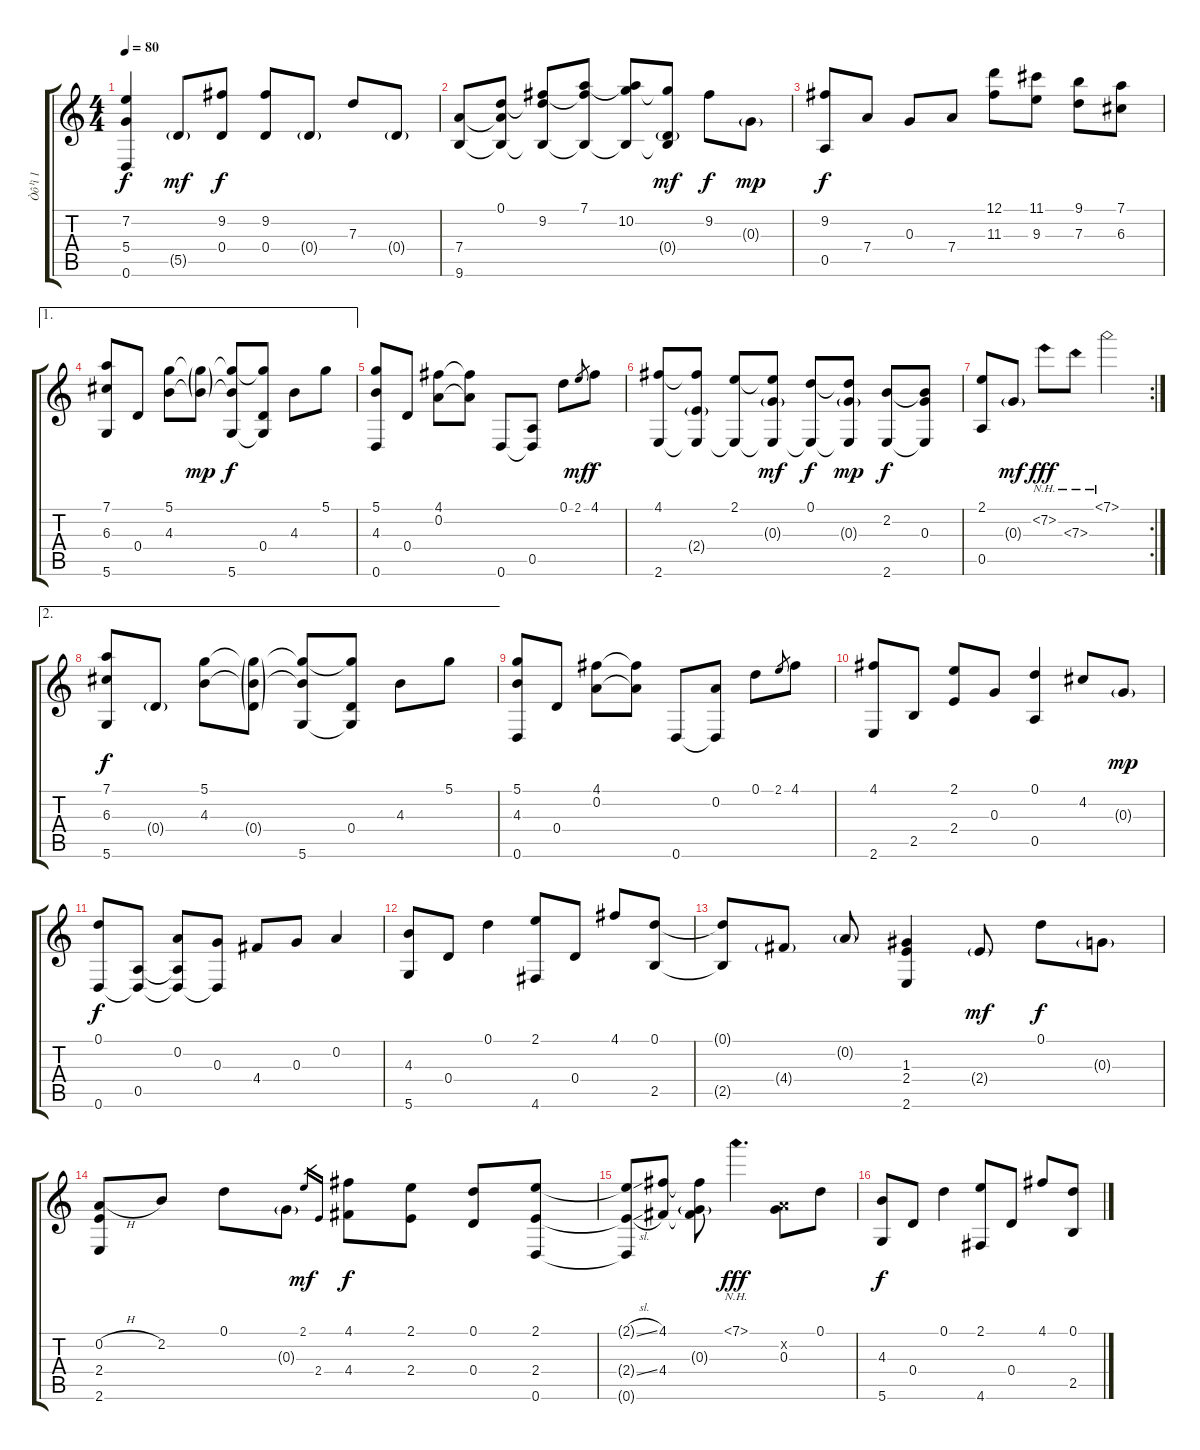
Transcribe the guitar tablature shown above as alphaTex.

\track ("Òô¹ì 1" "Òô¹ì 1") {instrument acousticguitarsteel}
\staff {score tabs}
\tuning (D4 A3 G3 D3 A2 D2) {hide}
\ts (4 4)
\tempo 80
\clef g2
\ks c
(7.2 5.4 0.6).4{dy f} 5.5{g}.8{dy mf} (9.2 0.4).8{dy f} (9.2 0.4).8 0.4{g}.8 7.3.8 0.4{g}.8 |
(7.4 9.6).8 (0.1 7.4{t} 9.6{t}).8 (0.1{t} 9.2 9.6{t}).8 (7.1 9.2{t} 9.6{t}).8 (7.1{t} 10.2 9.6{t}).8 (10.2{t} 0.4{g} 9.6{t}).8{dy mf} 9.2.8{dy f} 0.3{g}.8{dy mp} |
(9.2 0.5).8{dy f} 7.4.8 0.3.8 7.4.8 (12.1 11.3).8 (11.1 9.3).8 (9.1 7.3).8 (7.1 6.3).8 |
\ae 1
(7.1 6.3 5.6).8 0.4.8 (5.1 4.3).8 (5.1{g t} 4.3{g t}).8{dy mp} (5.1{t} 4.3{t} 5.6).8{dy f} (5.1{t} 0.4 5.6{t}).8 4.3.8 5.1.8 |
(5.1 4.3 0.6).8 0.4.8 (4.1 0.2).8 (4.1{t} 0.2{t}).8 0.6.8 (0.5 0.6{t}).8 0.1.8 2.1.8{gr dy mf} 4.1.8{dy f} |
(4.1 2.6).8 (4.1{t} 2.4{g} 2.6{t}).8 (2.1 2.6{t}).8 (2.1{t} 0.3{g} 2.6{t}).8{dy mf} (0.1 2.6{t}).8{dy f} (0.1{t} 0.3{g} 2.6{t}).8{dy mp} (2.2 2.6).8{dy f} (2.2{t} 0.3 2.6{t}).8 |
\rc 2
(2.1 0.5).8 0.3{g}.8{dy mf} 7.2{nh}.8{dy fff} 7.3{nh}.8 7.1{nh}.2 |
\ae 2
(7.1 6.3 5.6).8{dy f} 0.4{g}.8 (5.1 4.3).8 (5.1{g t} 4.3{g t} 0.4{g}).8 (5.1{t} 4.3{t} 5.6).8 (5.1{t} 0.4 5.6{t}).8 4.3.8 5.1.8 |
(5.1 4.3 0.6).8 0.4.8 (4.1 0.2).8 (4.1{t} 0.2{t}).8 0.6.8 (0.2 0.6{t}).8 0.1.8 2.1.8{gr} 4.1.8 |
(4.1 2.6).8 2.5.8 (2.1 2.4).8 0.3.8 (0.1 0.5).4 4.2.8 0.3{g}.8{dy mp} |
(0.1 0.6).8{dy f} (0.5 0.6{t}).8 (0.2 0.5{t} 0.6{t}).8 (0.3 0.6{t}).8 4.4.8 0.3.8 0.2.4 |
(4.3 5.6).8 0.4.8 0.1.4 (2.1 4.6).8 0.4.8 4.1.8 (0.1 2.5).8 |
(0.1{t} 2.5{t}).8 4.4{g}.8 0.2{g}.8 (1.3 2.4 2.6).4 2.4{g}.8{dy mf} 0.1.8{dy f} 0.3{g}.8 |
(0.2{h} 2.4 2.6).8 2.2.8 0.1.8 0.3{g}.8 2.1.16{gr dy mf} 2.4.16{gr} (4.1 4.4).8{dy f} (2.1 2.4).8 (0.1 0.4).8 (2.1 2.4 0.6).8 |
(2.1{sl t} 2.4{sl t} 0.6{t}).8 (4.1 4.4).8 (4.1{t} 0.3{g} 4.4{t}).8 7.1{nh}.4{d dy fff} (0.2{x} 0.3).8 0.1.8 |
(4.3 5.6).8{dy f} 0.4.8 0.1.4 (2.1 4.6).8 0.4.8 4.1.8 (0.1 2.5).8
